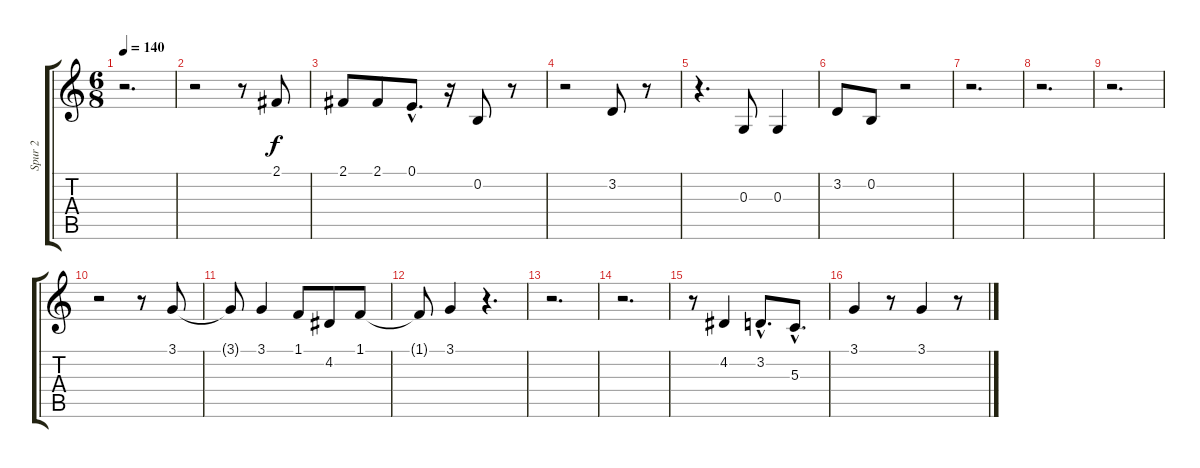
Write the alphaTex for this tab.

\track ("Spur 2" "Spur 2") {instrument pad3polysynth}
\staff {score tabs}
\tuning (E4 B3 G3 D3 A2 E2) {hide}
\ts (6 8)
\tempo 140
\clef g2
\ks c
r.2{d dy f} |
r.2 r.8 2.1.8 |
2.1.8 2.1.8 0.1{hac}.8{d} r.16 0.2.8 r.8 |
r.2 3.2.8 r.8 |
r.4{d} 0.3.8 0.3.4 |
3.2.8 0.2.8 r.2 |
r.2{d} |
r.2{d} |
r.2{d} |
r.2 r.8 3.1.8 |
3.1{t}.8 3.1.4 1.1.8 4.2.8 1.1.8 |
1.1{t}.8 3.1.4 r.4{d} |
r.2{d} |
r.2{d} |
r.8 4.2.4 3.2{hac}.8{d} 5.3{hac}.8{d} |
3.1.4 r.8 3.1.4 r.8
